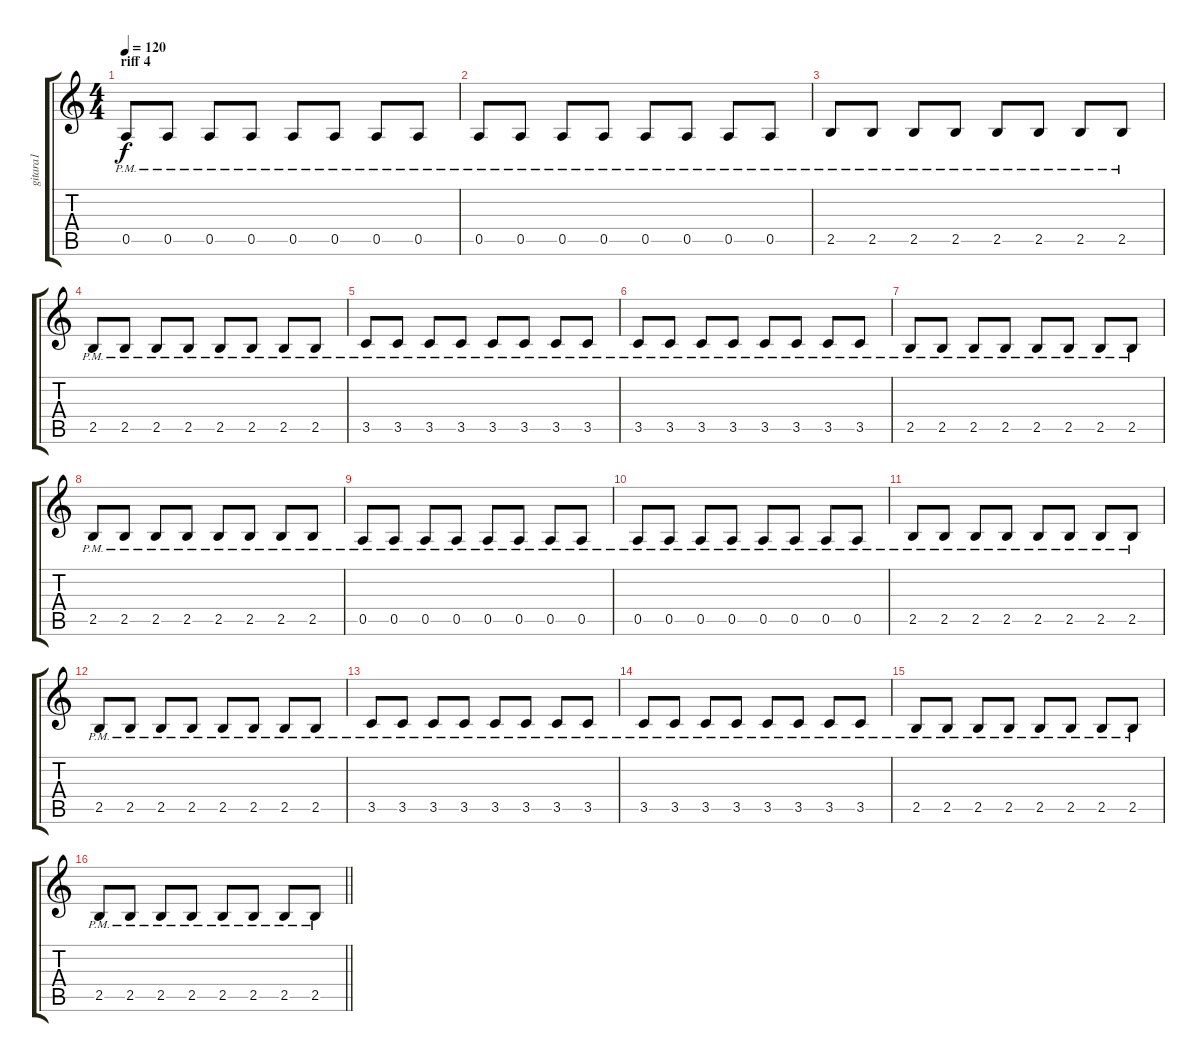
\track ("gitara1" "gitara1") {instrument distortionguitar}
\staff {score tabs}
\tuning (E4 B3 G3 D3 A2 E2) {hide}
\ts (4 4)
\section ("" "riff 4")
\tempo 120
\clef g2
\ks c
0.5{pm}.8{dy f} 0.5{pm}.8 0.5{pm}.8 0.5{pm}.8 0.5{pm}.8 0.5{pm}.8 0.5{pm}.8 0.5{pm}.8 |
0.5{pm}.8 0.5{pm}.8 0.5{pm}.8 0.5{pm}.8 0.5{pm}.8 0.5{pm}.8 0.5{pm}.8 0.5{pm}.8 |
2.5{pm}.8 2.5{pm}.8 2.5{pm}.8 2.5{pm}.8 2.5{pm}.8 2.5{pm}.8 2.5{pm}.8 2.5{pm}.8 |
2.5{pm}.8 2.5{pm}.8 2.5{pm}.8 2.5{pm}.8 2.5{pm}.8 2.5{pm}.8 2.5{pm}.8 2.5{pm}.8 |
3.5{pm}.8 3.5{pm}.8 3.5{pm}.8 3.5{pm}.8 3.5{pm}.8 3.5{pm}.8 3.5{pm}.8 3.5{pm}.8 |
3.5{pm}.8 3.5{pm}.8 3.5{pm}.8 3.5{pm}.8 3.5{pm}.8 3.5{pm}.8 3.5{pm}.8 3.5{pm}.8 |
2.5{pm}.8 2.5{pm}.8 2.5{pm}.8 2.5{pm}.8 2.5{pm}.8 2.5{pm}.8 2.5{pm}.8 2.5{pm}.8 |
2.5{pm}.8 2.5{pm}.8 2.5{pm}.8 2.5{pm}.8 2.5{pm}.8 2.5{pm}.8 2.5{pm}.8 2.5{pm}.8 |
0.5{pm}.8{instrument distortionguitar} 0.5{pm}.8 0.5{pm}.8 0.5{pm}.8 0.5{pm}.8 0.5{pm}.8 0.5{pm}.8 0.5{pm}.8 |
0.5{pm}.8 0.5{pm}.8 0.5{pm}.8 0.5{pm}.8 0.5{pm}.8 0.5{pm}.8 0.5{pm}.8 0.5{pm}.8 |
2.5{pm}.8 2.5{pm}.8 2.5{pm}.8 2.5{pm}.8 2.5{pm}.8 2.5{pm}.8 2.5{pm}.8 2.5{pm}.8 |
2.5{pm}.8 2.5{pm}.8 2.5{pm}.8 2.5{pm}.8 2.5{pm}.8 2.5{pm}.8 2.5{pm}.8 2.5{pm}.8 |
3.5{pm}.8 3.5{pm}.8 3.5{pm}.8 3.5{pm}.8 3.5{pm}.8 3.5{pm}.8 3.5{pm}.8 3.5{pm}.8 |
3.5{pm}.8 3.5{pm}.8 3.5{pm}.8 3.5{pm}.8 3.5{pm}.8 3.5{pm}.8 3.5{pm}.8 3.5{pm}.8 |
2.5{pm}.8 2.5{pm}.8 2.5{pm}.8 2.5{pm}.8 2.5{pm}.8 2.5{pm}.8 2.5{pm}.8 2.5{pm}.8 |
\barLineRight lightlight
2.5{pm}.8 2.5{pm}.8 2.5{pm}.8 2.5{pm}.8 2.5{pm}.8 2.5{pm}.8 2.5{pm}.8 2.5{pm}.8
